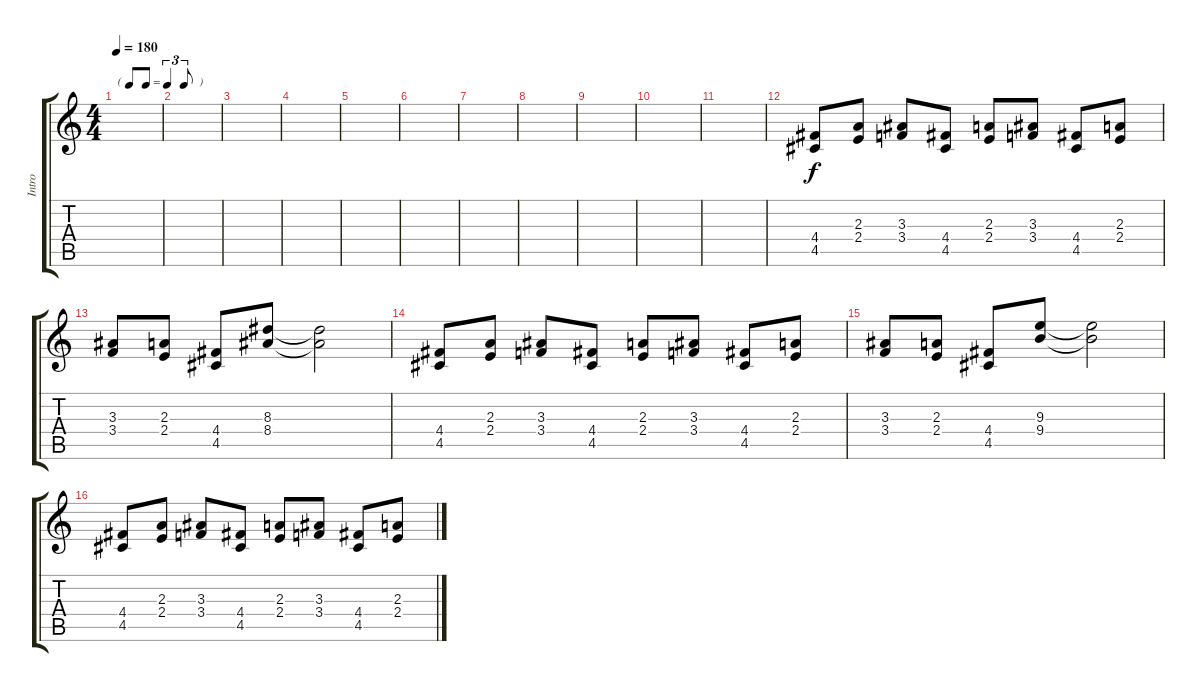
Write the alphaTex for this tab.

\track ("Intro" "Intro") {instrument overdrivenguitar}
\staff {score tabs}
\tuning (E4 B3 G3 D3 A2 E2) {hide}
\ts (4 4)
\tf triplet8th
\tempo 180
\clef g2
\ks c
|
|
|
|
|
|
|
|
|
|
|
(4.4 4.5).8 (2.3 2.4).8 (3.3 3.4).8 (4.4 4.5).8 (2.3 2.4).8 (3.3 3.4).8 (4.4 4.5).8 (2.3 2.4).8 |
(3.3 3.4).8 (2.3 2.4).8 (4.4 4.5).8 (8.3 8.4).8 (8.3{t} 8.4{t}).2 |
(4.4 4.5).8 (2.3 2.4).8 (3.3 3.4).8 (4.4 4.5).8 (2.3 2.4).8 (3.3 3.4).8 (4.4 4.5).8 (2.3 2.4).8 |
(3.3 3.4).8 (2.3 2.4).8 (4.4 4.5).8 (9.3 9.4).8 (9.3{t} 9.4{t}).2 |
(4.4 4.5).8 (2.3 2.4).8 (3.3 3.4).8 (4.4 4.5).8 (2.3 2.4).8 (3.3 3.4).8 (4.4 4.5).8 (2.3 2.4).8
